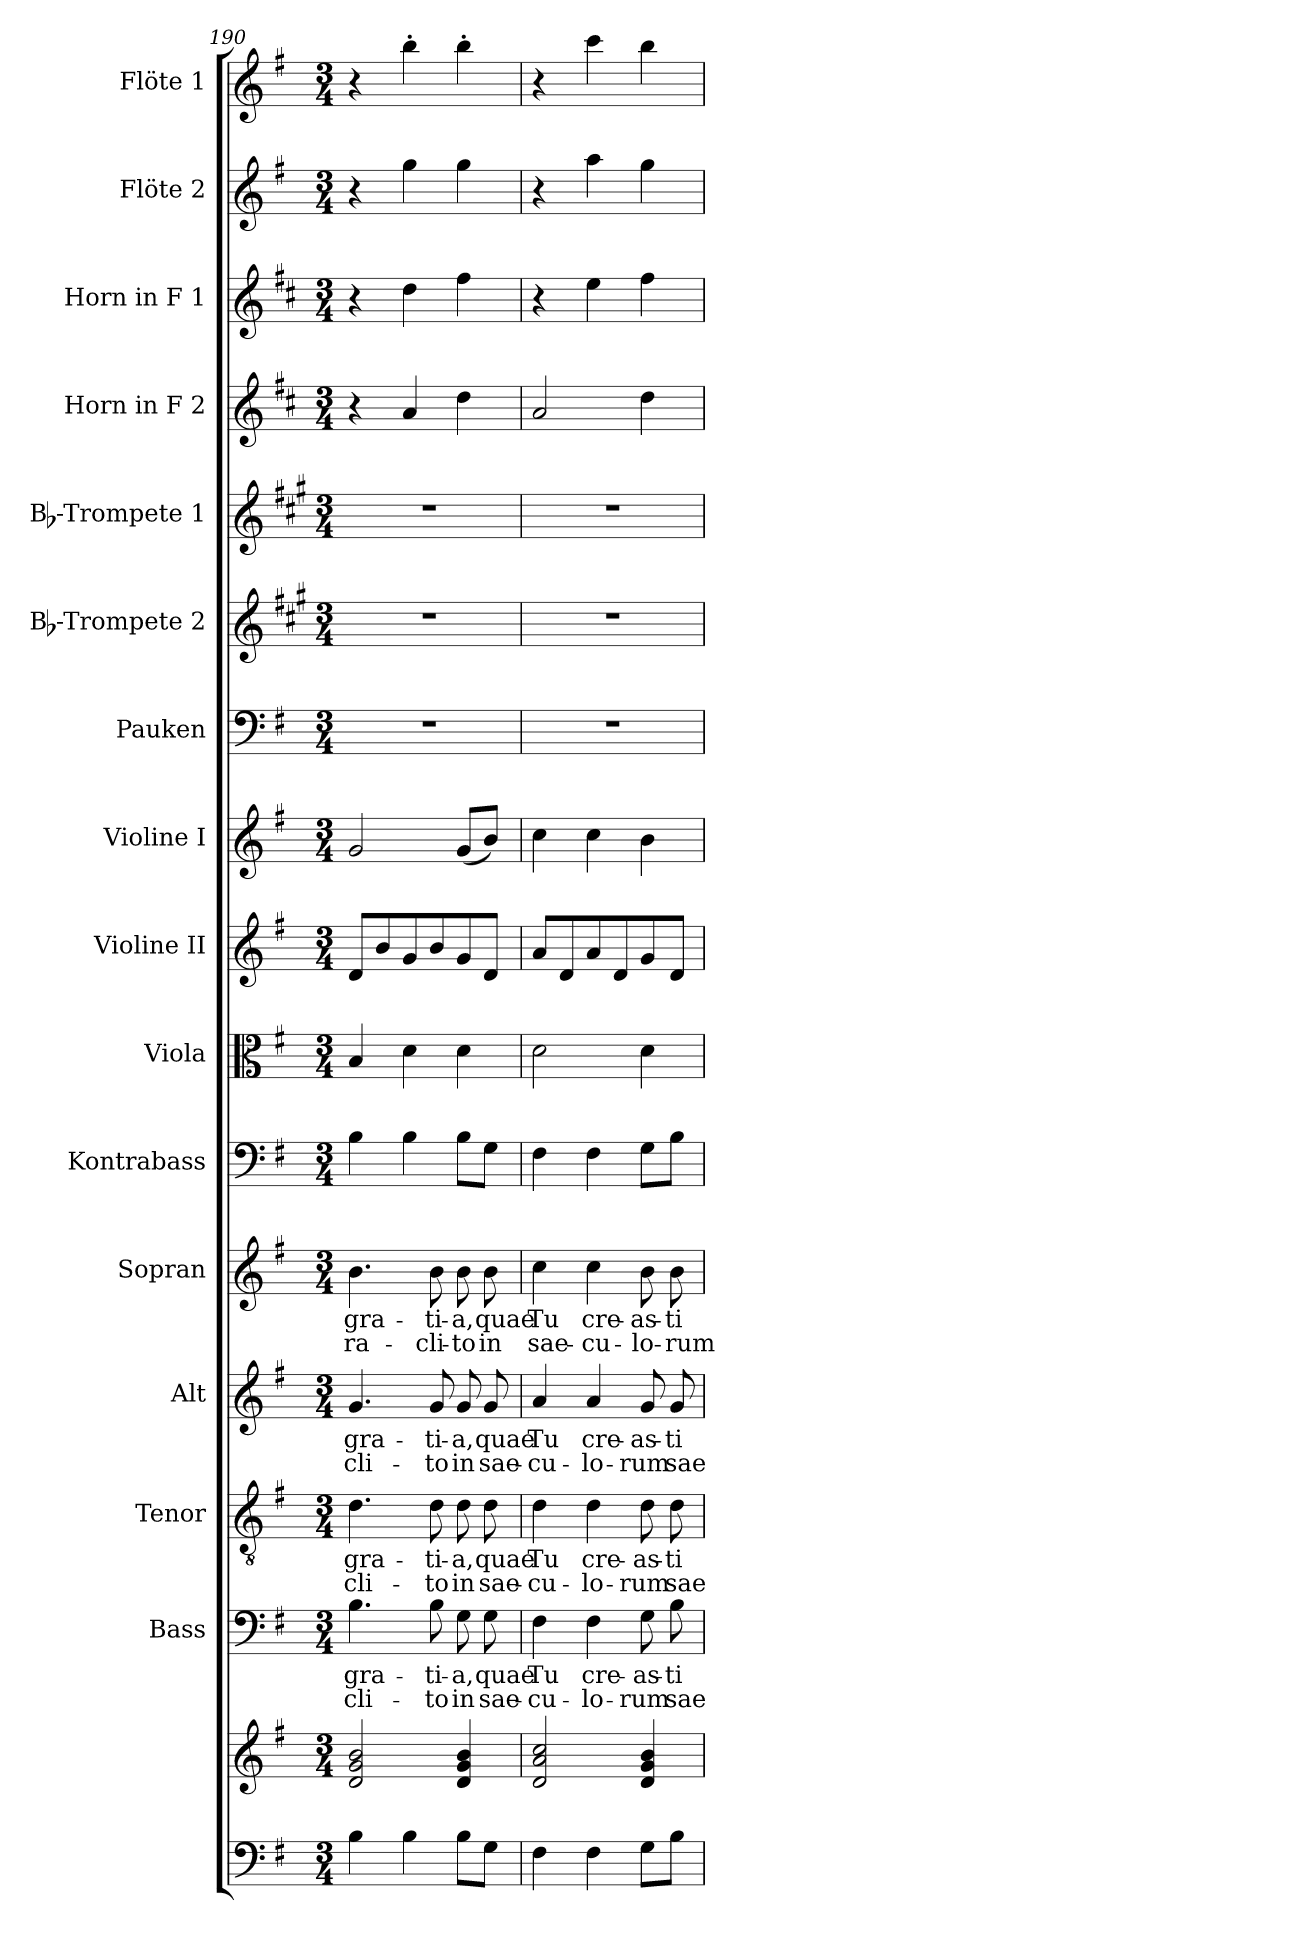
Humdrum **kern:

**kern	**kern	**kern	**text	**text	**kern	**text	**text	**kern	**text	**text	**kern	**text	**text	**kern	**kern	**kern	**kern	**kern	**kern	**kern	**kern	**kern	**kern	**kern
*part16	*part16	*part15	*part15	*part15	*part14	*part14	*part14	*part13	*part13	*part13	*part12	*part12	*part12	*part11	*part10	*part9	*part8	*part7	*part6	*part5	*part4	*part3	*part2	*part1
*staff17	*staff16	*staff15	*staff15	*staff15	*staff14	*staff14	*staff14	*staff13	*staff13	*staff13	*staff12	*staff12	*staff12	*staff11	*staff10	*staff9	*staff8	*staff7	*staff6	*staff5	*staff4	*staff3	*staff2	*staff1
*	*	*I"Bass	*	*	*I"Tenor	*	*	*I"Alt	*	*	*I"Sopran	*	*	*I"Kontrabass	*I"Viola	*I"Violine II	*I"Violine I	*I"Pauken	*I"Bb-Trompete 2	*I"Bb-Trompete 1	*I"Horn in F 2	*I"Horn in F 1	*I"Flöte 2	*I"Flöte 1
*	*	*I'B.	*	*	*I'T.	*	*	*I'A.	*	*	*I'S.	*	*	*I'Kb.	*I'Vla.	*I'Vl. II	*I'Vl. I	*I'Pk.	*I'Bb Trp. 2	*I'Bb Trp. 1	*	*	*I'Fl. 2	*I'Fl. 1
*clefF4	*clefG2	*clefF4	*	*	*clefGv2	*	*	*clefG2	*	*	*clefG2	*	*	*clefF4	*clefC3	*clefG2	*clefG2	*clefF4	*clefG2	*clefG2	*clefG2	*clefG2	*clefG2	*clefG2
*	*	*	*	*	*	*	*	*	*	*	*	*	*	*ITrd7c12	*	*	*	*	*ITrd1c2	*ITrd1c2	*ITrd4c7	*ITrd4c7	*	*
*k[f#]	*k[f#]	*k[f#]	*	*	*k[f#]	*	*	*k[f#]	*	*	*k[f#]	*	*	*k[f#]	*k[f#]	*k[f#]	*k[f#]	*k[f#]	*k[f#]	*k[f#]	*k[f#]	*k[f#]	*k[f#]	*k[f#]
*G:	*G:	*G:	*	*	*G:	*	*	*G:	*	*	*G:	*	*	*G:	*G:	*G:	*G:	*G:	*G:	*G:	*G:	*G:	*G:	*G:
*M3/4	*M3/4	*M3/4	*	*	*M3/4	*	*	*M3/4	*	*	*M3/4	*	*	*M3/4	*M3/4	*M3/4	*M3/4	*M3/4	*M3/4	*M3/4	*M3/4	*M3/4	*M3/4	*M3/4
=190	=190	=190	=190	=190	=190	=190	=190	=190	=190	=190	=190	=190	=190	=190	=190	=190	=190	=190	=190	=190	=190	=190	=190	=190
!	!	!	!LO:LY:b	!LO:LY:b	!	!LO:LY:b	!LO:LY:b	!	!LO:LY:b	!LO:LY:b	!	!LO:LY:b	!LO:LY:b	!	!	!	!	!	!	!	!	!	!	!
4B\	2d/ 2g/ 2b/	4.B\	gra-	-cli-	4.d\	gra-	-cli-	4.g/	gra-	-cli-	4.b\	gra-	-ra-	4BB\	4B/	8d/L	2g/	2.r	2.r	2.r	4r	4r	4r	4r
.	.	.	.	.	.	.	.	.	.	.	.	.	.	.	.	8b/	.	.	.	.	.	.	.	.
4B\	.	.	.	.	.	.	.	.	.	.	.	.	.	4BB\	4d\	8g/	.	.	.	.	4d/	4g\	4gg\	4bb'>\
!	!	!	!LO:LY:b	!LO:LY:b	!	!LO:LY:b	!LO:LY:b	!	!LO:LY:b	!LO:LY:b	!	!LO:LY:b	!LO:LY:b	!	!	!	!	!	!	!	!	!	!	!
.	.	8B\	-ti-	-to	8d\	-ti-	-to	8g/	-ti-	-to	8b\	-ti-	-cli-	.	.	8b/	.	.	.	.	.	.	.	.
!	!	!	!LO:LY:b	!LO:LY:b	!	!LO:LY:b	!LO:LY:b	!	!LO:LY:b	!LO:LY:b	!	!LO:LY:b	!LO:LY:b	!	!	!	!	!	!	!	!	!	!	!
8B\L	4d/ 4g/ 4b/	8G\	-a,	in	8d\	-a,	in	8g/	-a,	in	8b\	-a,	-to	8BB\L	4d\	8g/	(<8g/L	.	.	.	4g\	4b\	4gg\	4bb'>\
!	!	!	!LO:LY:b	!LO:LY:b	!	!LO:LY:b	!LO:LY:b	!	!LO:LY:b	!LO:LY:b	!	!LO:LY:b	!LO:LY:b	!	!	!	!	!	!	!	!	!	!	!
8G\J	.	8G\	quae	sae-	8d\	quae	sae-	8g/	quae	sae-	8b\	quae	in	8GG\J	.	8d/J	8b/J)	.	.	.	.	.	.	.
=191	=191	=191	=191	=191	=191	=191	=191	=191	=191	=191	=191	=191	=191	=191	=191	=191	=191	=191	=191	=191	=191	=191	=191	=191
!	!	!	!LO:LY:b	!LO:LY:b	!	!LO:LY:b	!LO:LY:b	!	!LO:LY:b	!LO:LY:b	!	!LO:LY:b	!LO:LY:b	!	!	!	!	!	!	!	!	!	!	!
4F#\	2d/ 2a/ 2cc/	4F#\	Tu	-cu-	4d\	Tu	-cu-	4a/	Tu	-cu-	4cc\	Tu	sae-	4FF#\	2d\	8a/L	4cc\	2.r	2.r	2.r	2d/	4r	4r	4r
.	.	.	.	.	.	.	.	.	.	.	.	.	.	.	.	8d/	.	.	.	.	.	.	.	.
!	!	!	!LO:LY:b	!LO:LY:b	!	!LO:LY:b	!LO:LY:b	!	!LO:LY:b	!LO:LY:b	!	!LO:LY:b	!LO:LY:b	!	!	!	!	!	!	!	!	!	!	!
4F#\	.	4F#\	cre-	-lo-	4d\	cre-	-lo-	4a/	cre-	-lo-	4cc\	cre-	-cu-	4FF#\	.	8a/	4cc\	.	.	.	.	4a\	4aa\	4ccc\
.	.	.	.	.	.	.	.	.	.	.	.	.	.	.	.	8d/	.	.	.	.	.	.	.	.
!	!	!	!LO:LY:b	!LO:LY:b	!	!LO:LY:b	!LO:LY:b	!	!LO:LY:b	!LO:LY:b	!	!LO:LY:b	!LO:LY:b	!	!	!	!	!	!	!	!	!	!	!
8G\L	4d/ 4g/ 4b/	8G\	-as-	-rum	8d\	-as-	-rum	8g/	-as-	-rum	8b\	-as-	-lo-	8GG\L	4d\	8g/	4b\	.	.	.	4g\	4b\	4gg\	4bb\
!	!	!	!LO:LY:b	!LO:LY:b	!	!LO:LY:b	!LO:LY:b	!	!LO:LY:b	!LO:LY:b	!	!LO:LY:b	!LO:LY:b	!	!	!	!	!	!	!	!	!	!	!
8B\J	.	8B\	-ti	sae-	8d\	-ti	sae-	8g/	-ti	sae-	8b\	-ti	-rum	8BB\J	.	8d/J	.	.	.	.	.	.	.	.
=	=	=	=	=	=	=	=	=	=	=	=	=	=	=	=	=	=	=	=	=	=	=	=	=
*-	*-	*-	*-	*-	*-	*-	*-	*-	*-	*-	*-	*-	*-	*-	*-	*-	*-	*-	*-	*-	*-	*-	*-	*-
